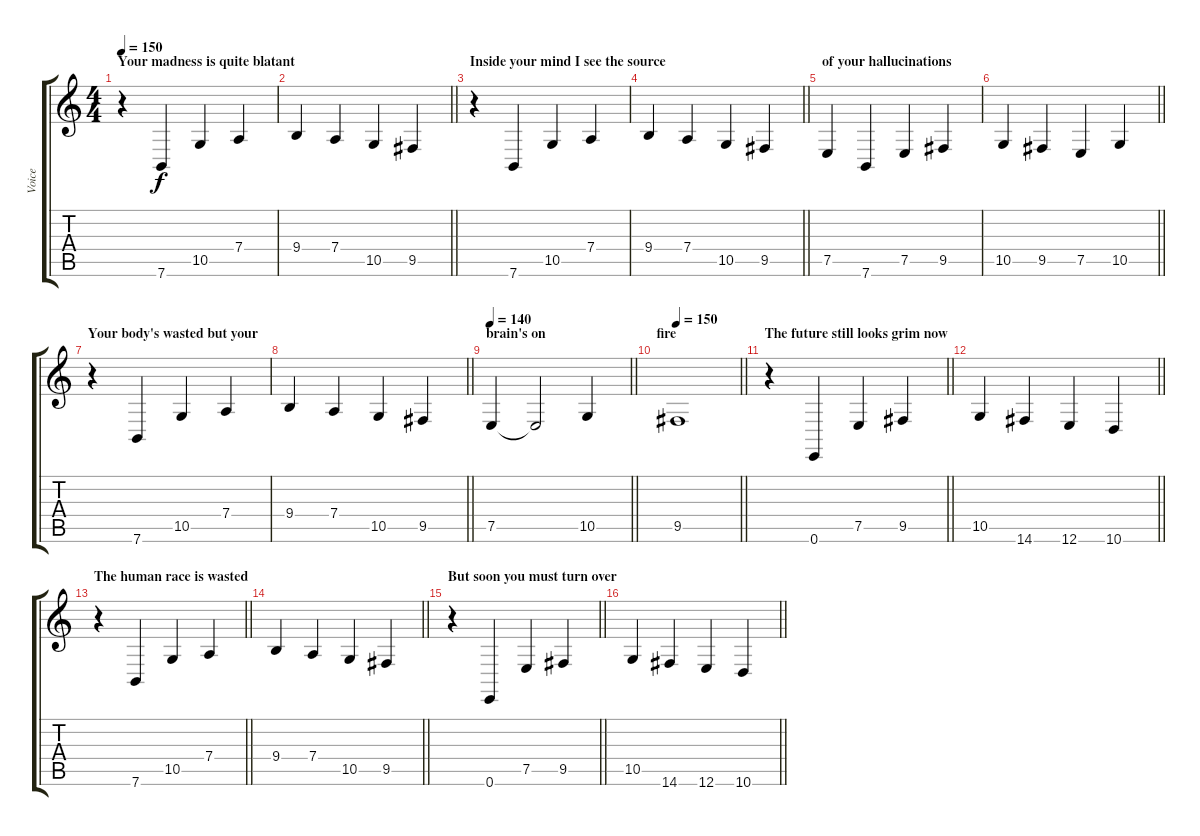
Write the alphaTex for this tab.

\track ("Voice" "Voice") {instrument synthvoice}
\staff {score tabs}
\tuning (E4 B3 G3 D3 A2 E2) {hide}
\ts (4 4)
\section ("" "Your madness is quite blatant")
\tempo 150
\clef g2
\ks c
r.4{dy f} 7.6.4 10.5.4 7.4.4 |
\barLineRight lightlight
9.4.4 7.4.4 10.5.4 9.5.4 |
\section ("" "Inside your mind I see the source ")
r.4 7.6.4 10.5.4 7.4.4 |
\barLineRight lightlight
9.4.4 7.4.4 10.5.4 9.5.4 |
\section ("" "of your hallucinations")
7.5.4 7.6.4 7.5.4 9.5.4 |
\barLineRight lightlight
10.5.4 9.5.4 7.5.4 10.5.4 |
\section ("" "Your body's wasted but your ")
r.4 7.6.4 10.5.4 7.4.4 |
\barLineRight lightlight
9.4.4 7.4.4 10.5.4 9.5.4 |
\section ("" "brain's on")
\tempo 140
\barLineRight lightlight
7.5.4 7.5{t}.2 10.5.4 |
\section ("" "fire")
\tempo 150
\barLineRight lightlight
9.5.1 |
\section ("" "The future still looks grim now")
\barLineRight lightlight
r.4 0.6.4 7.5.4 9.5.4 |
\section ("" "")
\barLineRight lightlight
10.5.4 14.6.4 12.6.4 10.6.4 |
\section ("" "The human race is wasted")
\barLineRight lightlight
r.4 7.6.4 10.5.4 7.4.4 |
\section ("" "")
\barLineRight lightlight
9.4.4 7.4.4 10.5.4 9.5.4 |
\section ("" "But soon you must turn over")
\barLineRight lightlight
r.4 0.6.4 7.5.4 9.5.4 |
\barLineRight lightlight
10.5.4 14.6.4 12.6.4 10.6.4
